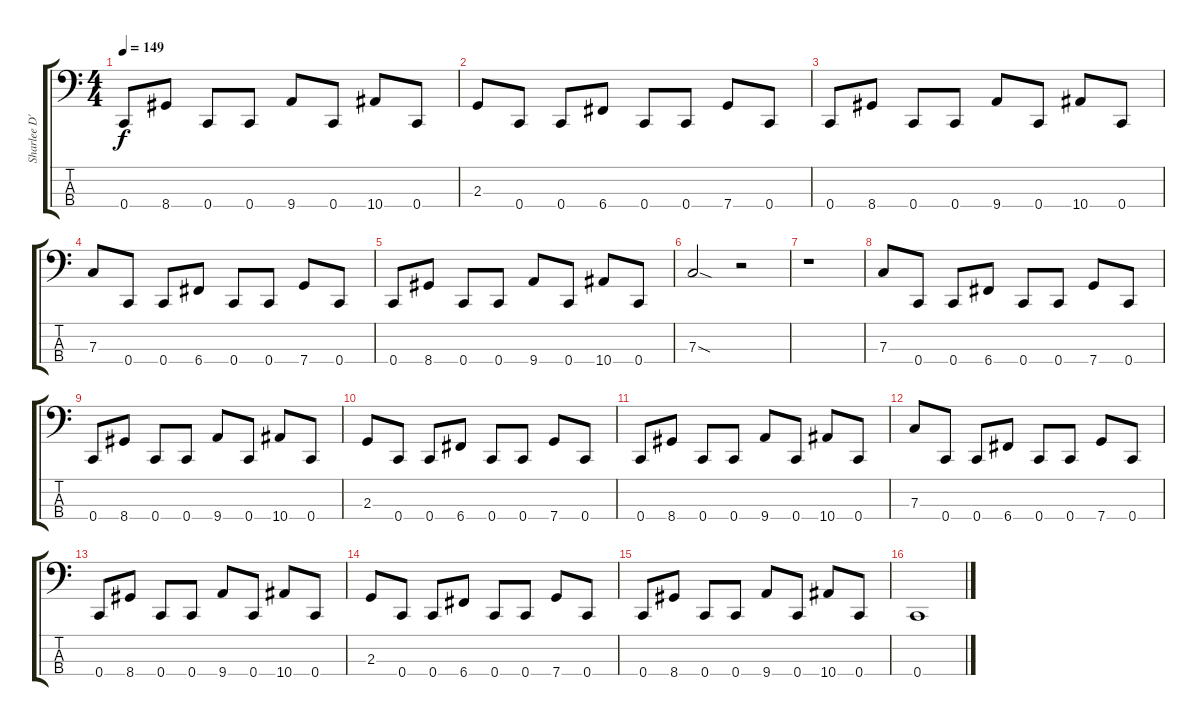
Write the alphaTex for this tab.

\track ("Sharlee D'Angelo" "Sharlee D'") {instrument electricbassfinger}
\staff {score tabs}
\tuning (Eb2 Bb1 F1 C1) {hide}
\ts (4 4)
\tempo 149
\clef f4
\ks c
0.4.8{dy f} 8.4.8 0.4.8 0.4.8 9.4.8 0.4.8 10.4.8 0.4.8 |
2.3.8 0.4.8 0.4.8 6.4.8 0.4.8 0.4.8 7.4.8 0.4.8 |
0.4.8 8.4.8 0.4.8 0.4.8 9.4.8 0.4.8 10.4.8 0.4.8 |
7.3.8 0.4.8 0.4.8 6.4.8 0.4.8 0.4.8 7.4.8 0.4.8 |
0.4.8 8.4.8 0.4.8 0.4.8 9.4.8 0.4.8 10.4.8 0.4.8 |
7.3{sod}.2 r.2 |
r.1 |
7.3.8 0.4.8 0.4.8 6.4.8 0.4.8 0.4.8 7.4.8 0.4.8 |
0.4.8 8.4.8 0.4.8 0.4.8 9.4.8 0.4.8 10.4.8 0.4.8 |
2.3.8 0.4.8 0.4.8 6.4.8 0.4.8 0.4.8 7.4.8 0.4.8 |
0.4.8 8.4.8 0.4.8 0.4.8 9.4.8 0.4.8 10.4.8 0.4.8 |
7.3.8 0.4.8 0.4.8 6.4.8 0.4.8 0.4.8 7.4.8 0.4.8 |
0.4.8 8.4.8 0.4.8 0.4.8 9.4.8 0.4.8 10.4.8 0.4.8 |
2.3.8 0.4.8 0.4.8 6.4.8 0.4.8 0.4.8 7.4.8 0.4.8 |
0.4.8 8.4.8 0.4.8 0.4.8 9.4.8 0.4.8 10.4.8 0.4.8 |
0.4.1
